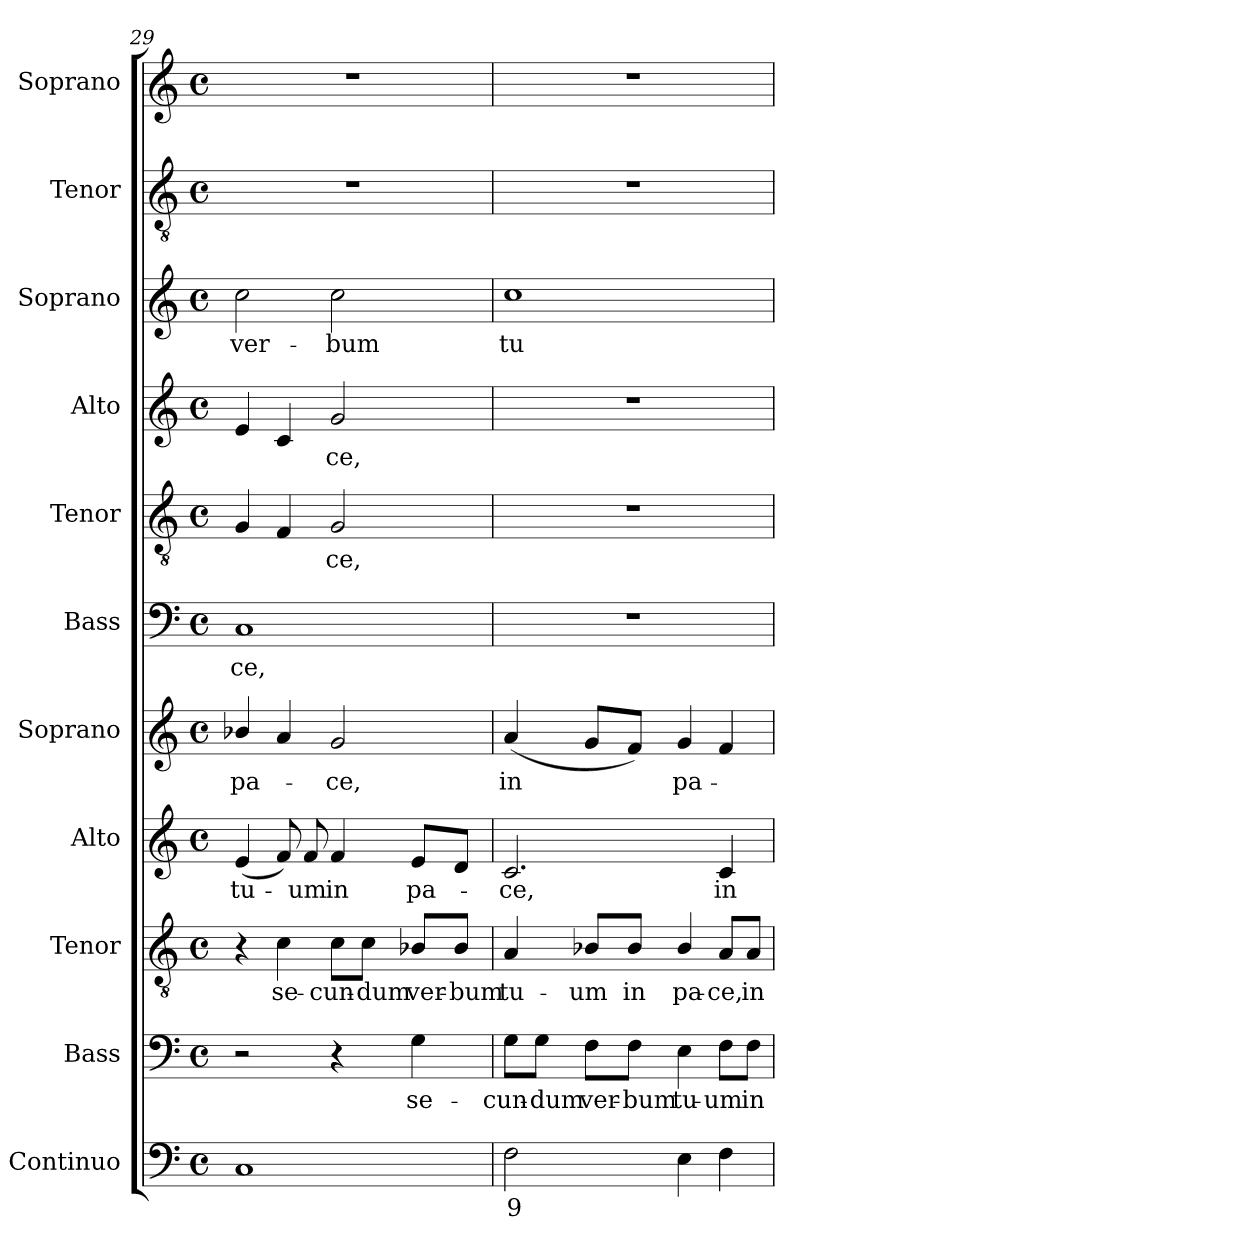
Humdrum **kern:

**kern	**text	**kern	**text	**kern	**text	**kern	**text	**kern	**text	**kern	**text	**kern	**text	**kern	**text	**kern	**text	**kern	**kern
*part11	*part11	*part10	*part10	*part9	*part9	*part8	*part8	*part7	*part7	*part6	*part6	*part5	*part5	*part4	*part4	*part3	*part3	*part2	*part1
*staff11	*staff11	*staff10	*staff10	*staff9	*staff9	*staff8	*staff8	*staff7	*staff7	*staff6	*staff6	*staff5	*staff5	*staff4	*staff4	*staff3	*staff3	*staff2	*staff1
*I"Continuo	*	*I"Bass	*	*I"Tenor	*	*I"Alto	*	*I"Soprano	*	*I"Bass	*	*I"Tenor	*	*I"Alto	*	*I"Soprano	*	*I"Tenor	*I"Soprano
*I'Cont.	*	*I'B.	*	*I'T.	*	*I'A.	*	*I'S.	*	*I'B.	*	*I'T.	*	*I'A.	*	*I'S.	*	*I'T.	*I'S.
*clefF4	*	*clefF4	*	*clefGv2	*	*clefG2	*	*clefG2	*	*clefF4	*	*clefGv2	*	*clefG2	*	*clefG2	*	*clefGv2	*clefG2
*	*	*	*	*ITrd7c12	*	*	*	*	*	*	*	*ITrd7c12	*	*	*	*	*	*ITrd7c12	*
*k[]	*	*k[]	*	*k[]	*	*k[]	*	*k[]	*	*k[]	*	*k[]	*	*k[]	*	*k[]	*	*k[]	*k[]
*C:	*	*C:	*	*C:	*	*C:	*	*C:	*	*C:	*	*C:	*	*C:	*	*C:	*	*C:	*C:
*M4/4	*	*M4/4	*	*M4/4	*	*M4/4	*	*M4/4	*	*M4/4	*	*M4/4	*	*M4/4	*	*M4/4	*	*M4/4	*M4/4
*met(c)	*	*met(c)	*	*met(c)	*	*met(c)	*	*met(c)	*	*met(c)	*	*met(c)	*	*met(c)	*	*met(c)	*	*met(c)	*met(c)
=29	=29	=29	=29	=29	=29	=29	=29	=29	=29	=29	=29	=29	=29	=29	=29	=29	=29	=29	=29
!	!	!	!	!	!	!	!LO:LY:b:color=#000000	!	!	!	!	!	!	!	!	!	!	!	!
!	!	!	!	!	!	!	!	!	!LO:LY:b:color=#000000	!	!	!	!	!	!	!	!	!	!
!	!	!	!	!	!	!	!	!	!	!	!LO:LY:b:color=#000000	!	!	!	!	!	!	!	!
!	!	!	!	!	!	!	!	!	!	!	!	!	!	!	!	!	!LO:LY:b:color=#000000	!	!
1Ci	.	2r	.	4r	.	(4ei/	tu-	4b-Xi/	pa-	1Ci	-ce,	4GGi/	.	4ei/	.	2cci\	ver-	1r	1r
!	!	!	!	!	!LO:LY:b:color=#000000	!	!	!	!	!	!	!	!	!	!	!	!	!	!
.	.	.	.	4Ci\	se-	8fi/)	.	4ai/	.	.	.	4FFi/	.	4ci/	.	.	.	.	.
!	!	!	!	!	!	!	!LO:LY:b:color=#000000	!	!	!	!	!	!	!	!	!	!	!	!
.	.	.	.	.	.	8fi/	-um	.	.	.	.	.	.	.	.	.	.	.	.
!	!	!	!	!	!LO:LY:b:color=#000000	!	!	!	!	!	!	!	!	!	!	!	!	!	!
!	!	!	!	!	!	!	!LO:LY:b:color=#000000	!	!	!	!	!	!	!	!	!	!	!	!
!	!	!	!	!	!	!	!	!	!LO:LY:b:color=#000000	!	!	!	!	!	!	!	!	!	!
!	!	!	!	!	!	!	!	!	!	!	!	!	!LO:LY:b:color=#000000	!	!	!	!	!	!
!	!	!	!	!	!	!	!	!	!	!	!	!	!	!	!LO:LY:b:color=#000000	!	!	!	!
!	!	!	!	!	!	!	!	!	!	!	!	!	!	!	!	!	!LO:LY:b:color=#000000	!	!
.	.	4r	.	8Ci\L	-cun-	4fi/	in	2gi/	-ce,	.	.	2GGi/	-ce,	2gi/	-ce,	2cci\	-bum	.	.
!	!	!	!	!	!LO:LY:b:color=#000000	!	!	!	!	!	!	!	!	!	!	!	!	!	!
.	.	.	.	8Ci\J	-dum	.	.	.	.	.	.	.	.	.	.	.	.	.	.
!	!	!	!LO:LY:b:color=#000000	!	!	!	!	!	!	!	!	!	!	!	!	!	!	!	!
!	!	!	!	!	!LO:LY:b:color=#000000	!	!	!	!	!	!	!	!	!	!	!	!	!	!
!	!	!	!	!	!	!	!LO:LY:b:color=#000000	!	!	!	!	!	!	!	!	!	!	!	!
.	.	4Gi\	se-	8BB-Xi/L	ver-	8ei/L	pa-	.	.	.	.	.	.	.	.	.	.	.	.
!	!	!	!	!	!LO:LY:b:color=#000000	!	!	!	!	!	!	!	!	!	!	!	!	!	!
.	.	.	.	8BB-i/J	-bum	8di/J	.	.	.	.	.	.	.	.	.	.	.	.	.
=30	=30	=30	=30	=30	=30	=30	=30	=30	=30	=30	=30	=30	=30	=30	=30	=30	=30	=30	=30
!	!LO:LY:b:color=#000000	!	!	!	!	!	!	!	!	!	!	!	!	!	!	!	!	!	!
!	!	!	!LO:LY:b:color=#000000	!	!	!	!	!	!	!	!	!	!	!	!	!	!	!	!
!	!	!	!	!	!LO:LY:b:color=#000000	!	!	!	!	!	!	!	!	!	!	!	!	!	!
!	!	!	!	!	!	!	!LO:LY:b:color=#000000	!	!	!	!	!	!	!	!	!	!	!	!
!	!	!	!	!	!	!	!	!	!LO:LY:b:color=#000000	!	!	!	!	!	!	!	!	!	!
!	!	!	!	!	!	!	!	!	!	!	!	!	!	!	!	!	!LO:LY:b:color=#000000	!	!
2Fi\	9	8Gi\L	-cun-	4AAi/	tu-	2.ci/	-ce,	(4ai/	in	1r	.	1r	.	1r	.	1cci	tu-	1r	1r
!	!	!	!LO:LY:b:color=#000000	!	!	!	!	!	!	!	!	!	!	!	!	!	!	!	!
.	.	8Gi\J	-dum	.	.	.	.	.	.	.	.	.	.	.	.	.	.	.	.
!	!	!	!LO:LY:b:color=#000000	!	!	!	!	!	!	!	!	!	!	!	!	!	!	!	!
!	!	!	!	!	!LO:LY:b:color=#000000	!	!	!	!	!	!	!	!	!	!	!	!	!	!
.	.	8Fi\L	ver-	8BB-Xi/L	-um	.	.	8gi/L	.	.	.	.	.	.	.	.	.	.	.
!	!	!	!LO:LY:b:color=#000000	!	!	!	!	!	!	!	!	!	!	!	!	!	!	!	!
!	!	!	!	!	!LO:LY:b:color=#000000	!	!	!	!	!	!	!	!	!	!	!	!	!	!
.	.	8Fi\J	-bum	8BB-i/J	in	.	.	8fi/J)	.	.	.	.	.	.	.	.	.	.	.
!	!	!	!LO:LY:b:color=#000000	!	!	!	!	!	!	!	!	!	!	!	!	!	!	!	!
!	!	!	!	!	!LO:LY:b:color=#000000	!	!	!	!	!	!	!	!	!	!	!	!	!	!
!	!	!	!	!	!	!	!	!	!LO:LY:b:color=#000000	!	!	!	!	!	!	!	!	!	!
4Ei\	.	4Ei\	tu-	4BB-i/	pa-	.	.	4gi/	pa-	.	.	.	.	.	.	.	.	.	.
!	!	!	!LO:LY:b:color=#000000	!	!	!	!	!	!	!	!	!	!	!	!	!	!	!	!
!	!	!	!	!	!LO:LY:b:color=#000000	!	!	!	!	!	!	!	!	!	!	!	!	!	!
!	!	!	!	!	!	!	!LO:LY:b:color=#000000	!	!	!	!	!	!	!	!	!	!	!	!
4Fi\	.	8Fi\L	-um	8AAi/L	-ce,	4ci/	in	4fi/	.	.	.	.	.	.	.	.	.	.	.
!	!	!	!LO:LY:b:color=#000000	!	!	!	!	!	!	!	!	!	!	!	!	!	!	!	!
!	!	!	!	!	!LO:LY:b:color=#000000	!	!	!	!	!	!	!	!	!	!	!	!	!	!
.	.	8Fi\J	in	8AAi/J	in	.	.	.	.	.	.	.	.	.	.	.	.	.	.
=	=	=	=	=	=	=	=	=	=	=	=	=	=	=	=	=	=	=	=
*-	*-	*-	*-	*-	*-	*-	*-	*-	*-	*-	*-	*-	*-	*-	*-	*-	*-	*-	*-
